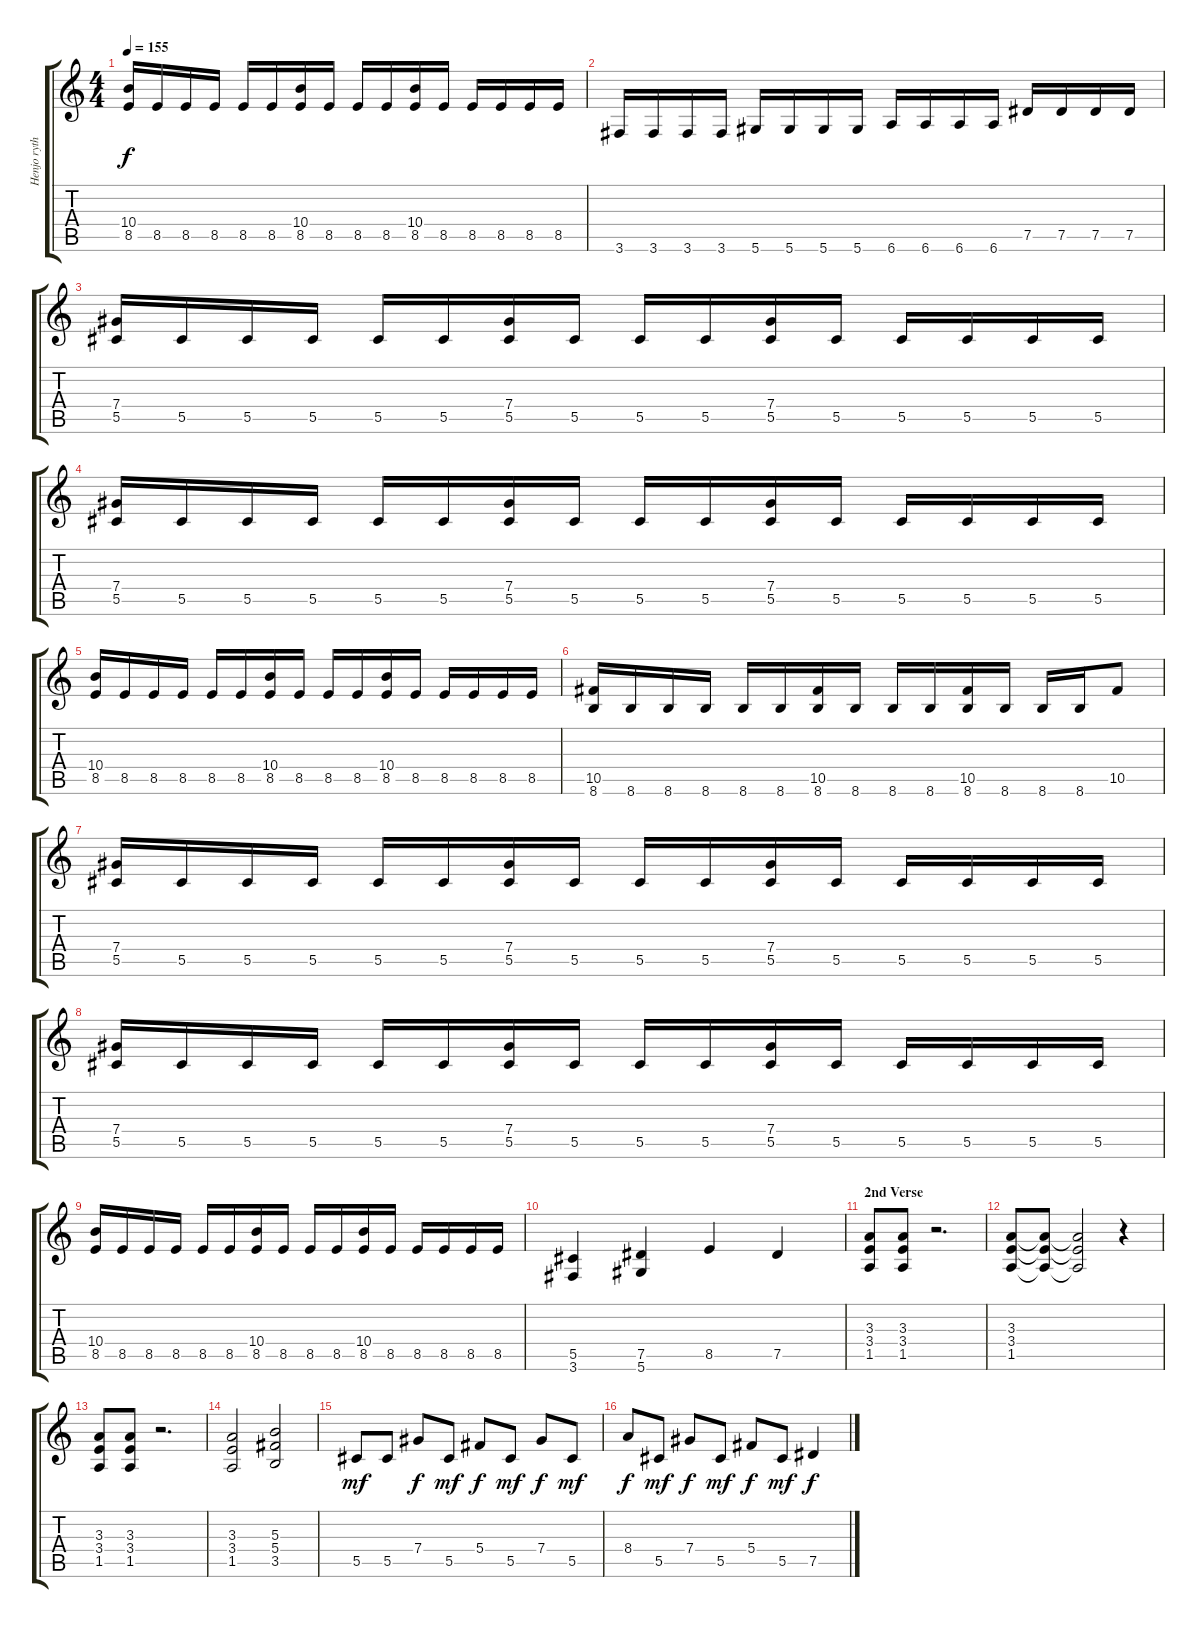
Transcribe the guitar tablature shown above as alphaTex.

\track ("Henjo rythm" "Henjo ryth") {instrument distortionguitar}
\staff {score tabs}
\tuning (Eb4 Bb3 Gb3 Db3 Ab2 Eb2) {hide}
\ts (4 4)
\tempo 155
\clef g2
\ks c
(10.4 8.5).16{dy f} 8.5.16 8.5.16 8.5.16 8.5.16 8.5.16 (10.4 8.5).16 8.5.16 8.5.16 8.5.16 (10.4 8.5).16 8.5.16 8.5.16 8.5.16 8.5.16 8.5.16 |
3.6.16 3.6.16 3.6.16 3.6.16 5.6.16 5.6.16 5.6.16 5.6.16 6.6.16 6.6.16 6.6.16 6.6.16 7.5.16 7.5.16 7.5.16 7.5.16 |
(7.4 5.5).16 5.5.16 5.5.16 5.5.16 5.5.16 5.5.16 (7.4 5.5).16 5.5.16 5.5.16 5.5.16 (7.4 5.5).16 5.5.16 5.5.16 5.5.16 5.5.16 5.5.16 |
(7.4 5.5).16 5.5.16 5.5.16 5.5.16 5.5.16 5.5.16 (7.4 5.5).16 5.5.16 5.5.16 5.5.16 (7.4 5.5).16 5.5.16 5.5.16 5.5.16 5.5.16 5.5.16 |
(10.4 8.5).16 8.5.16 8.5.16 8.5.16 8.5.16 8.5.16 (10.4 8.5).16 8.5.16 8.5.16 8.5.16 (10.4 8.5).16 8.5.16 8.5.16 8.5.16 8.5.16 8.5.16 |
(10.5 8.6).16 8.6.16 8.6.16 8.6.16 8.6.16 8.6.16 (10.5 8.6).16 8.6.16 8.6.16 8.6.16 (10.5 8.6).16 8.6.16 8.6.16 8.6.16 10.5.8 |
(7.4 5.5).16 5.5.16 5.5.16 5.5.16 5.5.16 5.5.16 (7.4 5.5).16 5.5.16 5.5.16 5.5.16 (7.4 5.5).16 5.5.16 5.5.16 5.5.16 5.5.16 5.5.16 |
(7.4 5.5).16 5.5.16 5.5.16 5.5.16 5.5.16 5.5.16 (7.4 5.5).16 5.5.16 5.5.16 5.5.16 (7.4 5.5).16 5.5.16 5.5.16 5.5.16 5.5.16 5.5.16 |
(10.4 8.5).16 8.5.16 8.5.16 8.5.16 8.5.16 8.5.16 (10.4 8.5).16 8.5.16 8.5.16 8.5.16 (10.4 8.5).16 8.5.16 8.5.16 8.5.16 8.5.16 8.5.16 |
(5.5 3.6).4 (7.5 5.6).4 8.5.4 7.5.4 |
\section ("" "2nd Verse")
(3.3 3.4 1.5).8 (3.3 3.4 1.5).8 r.2{d} |
(3.3 3.4 1.5).8 (3.3{t} 3.4{t} 1.5{t}).8 (3.3{t} 3.4{t} 1.5{t}).2 r.4 |
(3.3 3.4 1.5).8 (3.3 3.4 1.5).8 r.2{d} |
(3.3 3.4 1.5).2 (5.3 5.4 3.5).2 |
5.5.8{dy mf} 5.5.8 7.4.8{dy f} 5.5.8{dy mf} 5.4.8{dy f} 5.5.8{dy mf} 7.4.8{dy f} 5.5.8{dy mf} |
8.4.8{dy f} 5.5.8{dy mf} 7.4.8{dy f} 5.5.8{dy mf} 5.4.8{dy f} 5.5.8{dy mf} 7.5.4{dy f}
